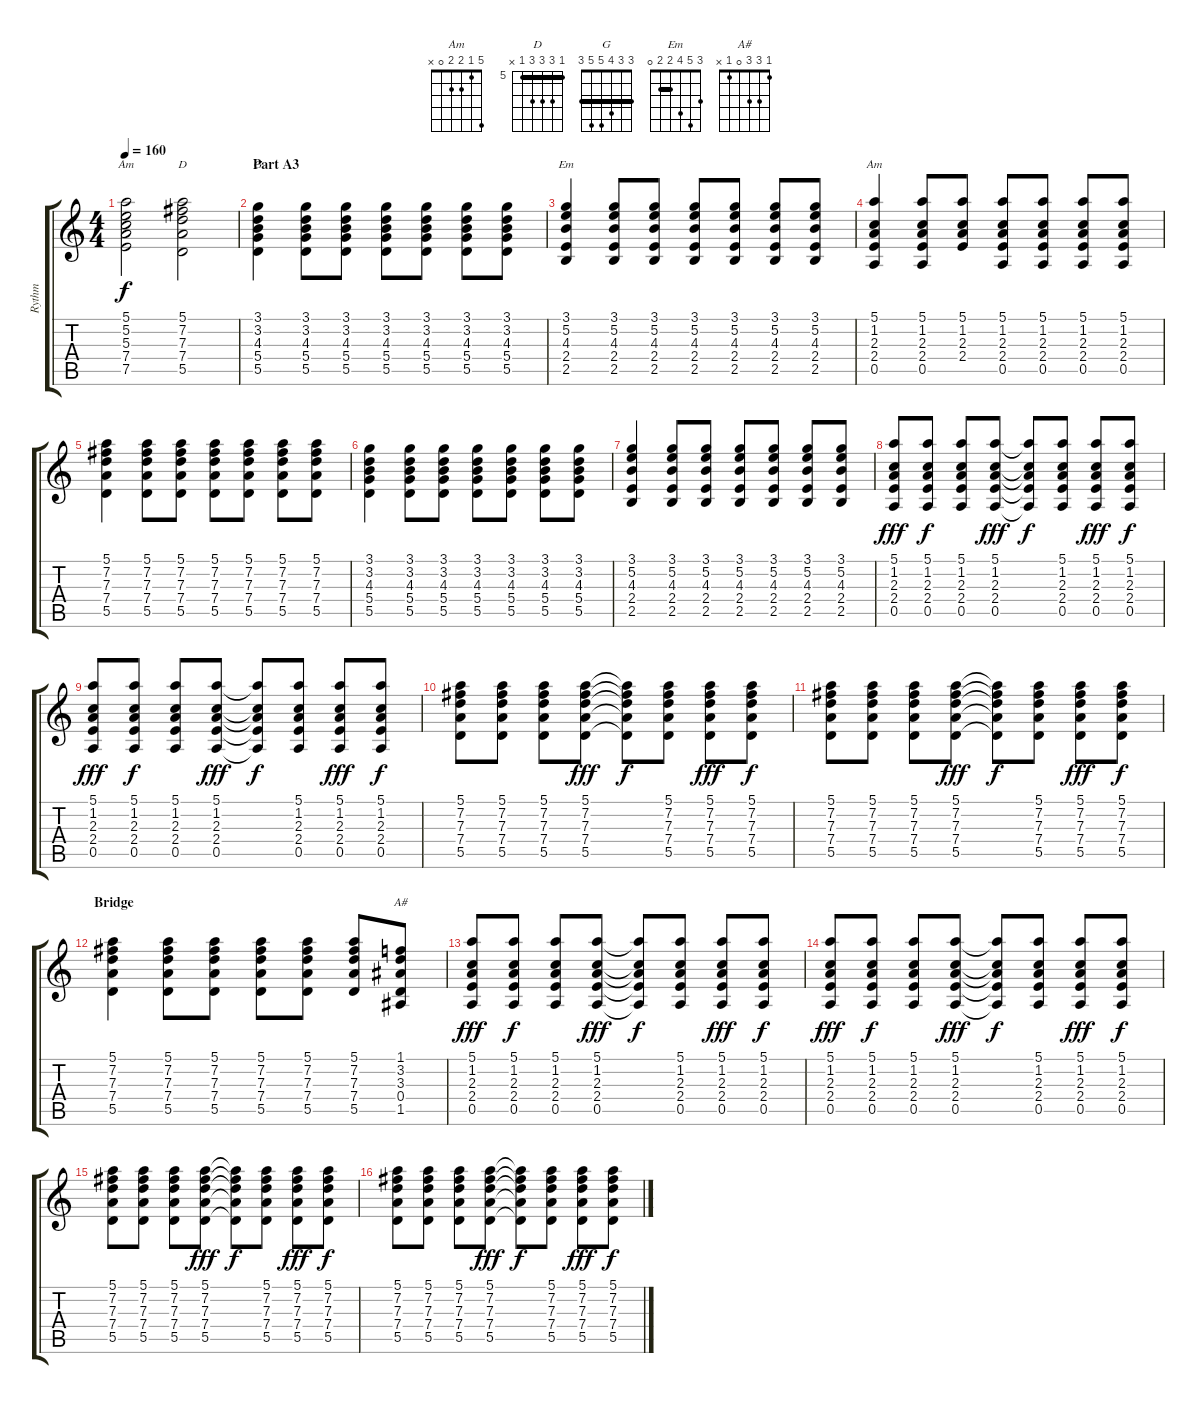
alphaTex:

\track ("Rythm" "Rythm") {instrument acousticguitarnylon}
\staff {score tabs}
\tuning (E4 B3 G3 D3 A2 E2) {hide}
\chord ("Am" 5 5 5 7 7 5) {firstfret 5 barre 5}
\chord ("D" 5 7 7 7 5 x) {firstfret 5 barre 5}
\chord ("G" 3 3 4 5 5 3) {barre 3}
\chord ("Em" 3 5 4 2 2 0) {barre 2}
\chord ("Am" 5 1 2 2 0 x)
\chord ("A#" 1 3 3 0 1 x)
\ts (4 4)
\tempo 160
\clef g2
\ks c
(5.1 5.2 5.3 7.4 7.5).2{ch "Am" dy f} (5.1 7.2 7.3 7.4 5.5).2{ch "D"} |
\section ("" "Part A3")
(3.1 3.2 4.3 5.4 5.5).4{ch "G"} (3.1 3.2 4.3 5.4 5.5).8 (3.1 3.2 4.3 5.4 5.5).8 (3.1 3.2 4.3 5.4 5.5).8 (3.1 3.2 4.3 5.4 5.5).8 (3.1 3.2 4.3 5.4 5.5).8 (3.1 3.2 4.3 5.4 5.5).8 |
(3.1 5.2 4.3 2.4 2.5).4{ch "Em"} (3.1 5.2 4.3 2.4 2.5).8 (3.1 5.2 4.3 2.4 2.5).8 (3.1 5.2 4.3 2.4 2.5).8 (3.1 5.2 4.3 2.4 2.5).8 (3.1 5.2 4.3 2.4 2.5).8 (3.1 5.2 4.3 2.4 2.5).8 |
(5.1 1.2 2.3 2.4 0.5).4{ch "Am"} (5.1 1.2 2.3 2.4 0.5).8 (5.1 1.2 2.3 2.4).8 (5.1 1.2 2.3 2.4 0.5).8 (5.1 1.2 2.3 2.4 0.5).8 (5.1 1.2 2.3 2.4 0.5).8 (5.1 1.2 2.3 2.4 0.5).8 |
(5.1 7.2 7.3 7.4 5.5).4 (5.1 7.2 7.3 7.4 5.5).8 (5.1 7.2 7.3 7.4 5.5).8 (5.1 7.2 7.3 7.4 5.5).8 (5.1 7.2 7.3 7.4 5.5).8 (5.1 7.2 7.3 7.4 5.5).8 (5.1 7.2 7.3 7.4 5.5).8 |
(3.1 3.2 4.3 5.4 5.5).4 (3.1 3.2 4.3 5.4 5.5).8 (3.1 3.2 4.3 5.4 5.5).8 (3.1 3.2 4.3 5.4 5.5).8 (3.1 3.2 4.3 5.4 5.5).8 (3.1 3.2 4.3 5.4 5.5).8 (3.1 3.2 4.3 5.4 5.5).8 |
(3.1 5.2 4.3 2.4 2.5).4 (3.1 5.2 4.3 2.4 2.5).8 (3.1 5.2 4.3 2.4 2.5).8 (3.1 5.2 4.3 2.4 2.5).8 (3.1 5.2 4.3 2.4 2.5).8 (3.1 5.2 4.3 2.4 2.5).8 (3.1 5.2 4.3 2.4 2.5).8 |
(5.1 1.2 2.3 2.4 0.5).8{dy fff} (5.1 1.2 2.3 2.4 0.5).8{dy f} (5.1 1.2 2.3 2.4 0.5).8 (5.1 1.2 2.3 2.4 0.5).8{dy fff} (5.1{t} 1.2{t} 2.3{t} 2.4{t} 0.5{t}).8{dy f} (5.1 1.2 2.3 2.4 0.5).8 (5.1 1.2 2.3 2.4 0.5).8{dy fff} (5.1 1.2 2.3 2.4 0.5).8{dy f} |
(5.1 1.2 2.3 2.4 0.5).8{dy fff} (5.1 1.2 2.3 2.4 0.5).8{dy f} (5.1 1.2 2.3 2.4 0.5).8 (5.1 1.2 2.3 2.4 0.5).8{dy fff} (5.1{t} 1.2{t} 2.3{t} 2.4{t} 0.5{t}).8{dy f} (5.1 1.2 2.3 2.4 0.5).8 (5.1 1.2 2.3 2.4 0.5).8{dy fff} (5.1 1.2 2.3 2.4 0.5).8{dy f} |
(5.1 7.2 7.3 7.4 5.5).8 (5.1 7.2 7.3 7.4 5.5).8 (5.1 7.2 7.3 7.4 5.5).8 (5.1 7.2 7.3 7.4 5.5).8{dy fff} (5.1{t} 7.2{t} 7.3{t} 7.4{t} 5.5{t}).8{dy f} (5.1 7.2 7.3 7.4 5.5).8 (5.1 7.2 7.3 7.4 5.5).8{dy fff} (5.1 7.2 7.3 7.4 5.5).8{dy f} |
(5.1 7.2 7.3 7.4 5.5).8 (5.1 7.2 7.3 7.4 5.5).8 (5.1 7.2 7.3 7.4 5.5).8 (5.1 7.2 7.3 7.4 5.5).8{dy fff} (5.1{t} 7.2{t} 7.3{t} 7.4{t} 5.5{t}).8{dy f} (5.1 7.2 7.3 7.4 5.5).8 (5.1 7.2 7.3 7.4 5.5).8{dy fff} (5.1 7.2 7.3 7.4 5.5).8{dy f} |
\section ("" "Bridge")
(5.1 7.2 7.3 7.4 5.5).4 (5.1 7.2 7.3 7.4 5.5).8 (5.1 7.2 7.3 7.4 5.5).8 (5.1 7.2 7.3 7.4 5.5).8 (5.1 7.2 7.3 7.4 5.5).8 (5.1 7.2 7.3 7.4 5.5).8 (1.1 3.2 3.3 0.4 1.5).8{ch "A#"} |
(5.1 1.2 2.3 2.4 0.5).8{dy fff} (5.1 1.2 2.3 2.4 0.5).8{dy f} (5.1 1.2 2.3 2.4 0.5).8 (5.1 1.2 2.3 2.4 0.5).8{dy fff} (5.1{t} 1.2{t} 2.3{t} 2.4{t} 0.5{t}).8{dy f} (5.1 1.2 2.3 2.4 0.5).8 (5.1 1.2 2.3 2.4 0.5).8{dy fff} (5.1 1.2 2.3 2.4 0.5).8{dy f} |
(5.1 1.2 2.3 2.4 0.5).8{dy fff} (5.1 1.2 2.3 2.4 0.5).8{dy f} (5.1 1.2 2.3 2.4 0.5).8 (5.1 1.2 2.3 2.4 0.5).8{dy fff} (5.1{t} 1.2{t} 2.3{t} 2.4{t} 0.5{t}).8{dy f} (5.1 1.2 2.3 2.4 0.5).8 (5.1 1.2 2.3 2.4 0.5).8{dy fff} (5.1 1.2 2.3 2.4 0.5).8{dy f} |
(5.1 7.2 7.3 7.4 5.5).8 (5.1 7.2 7.3 7.4 5.5).8 (5.1 7.2 7.3 7.4 5.5).8 (5.1 7.2 7.3 7.4 5.5).8{dy fff} (5.1{t} 7.2{t} 7.3{t} 7.4{t} 5.5{t}).8{dy f} (5.1 7.2 7.3 7.4 5.5).8 (5.1 7.2 7.3 7.4 5.5).8{dy fff} (5.1 7.2 7.3 7.4 5.5).8{dy f} |
(5.1 7.2 7.3 7.4 5.5).8 (5.1 7.2 7.3 7.4 5.5).8 (5.1 7.2 7.3 7.4 5.5).8 (5.1 7.2 7.3 7.4 5.5).8{dy fff} (5.1{t} 7.2{t} 7.3{t} 7.4{t} 5.5{t}).8{dy f} (5.1 7.2 7.3 7.4 5.5).8 (5.1 7.2 7.3 7.4 5.5).8{dy fff} (5.1 7.2 7.3 7.4 5.5).8{dy f}
